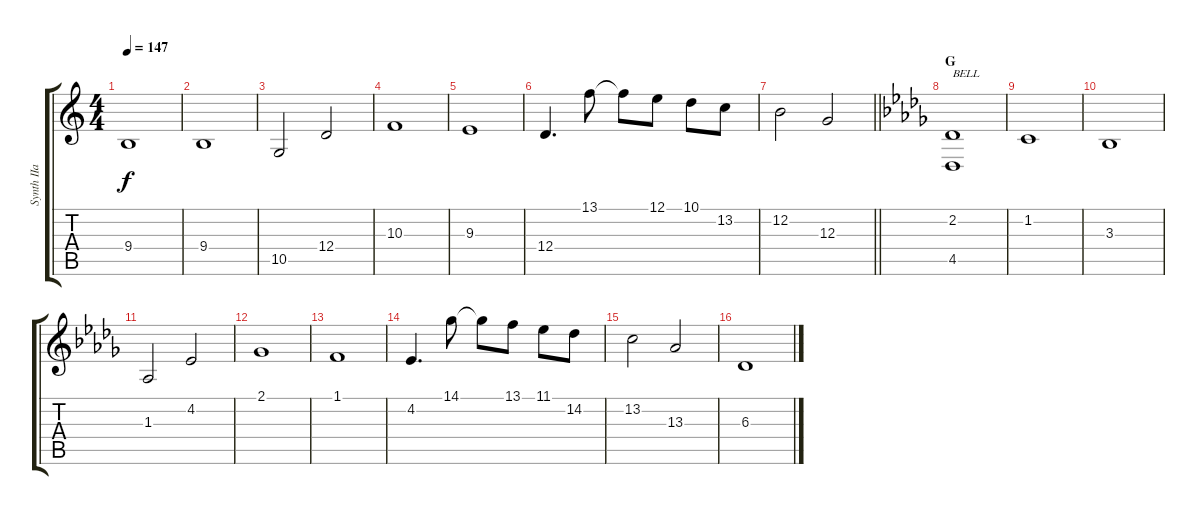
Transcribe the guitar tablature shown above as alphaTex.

\track ("Synth IIa (Kotobuki Tsumugi)" "Synth IIa ") {instrument tubularbells}
\staff {score tabs}
\tuning (E4 B3 G3 D3 A2 E2) {hide}
\ts (4 4)
\tempo 147
\clef g2
\ks c
9.4.1{dy f} |
9.4.1 |
10.5.2 12.4.2 |
10.3.1 |
9.3.1 |
12.4.4{d} 13.1.8 13.1{t}.8 12.1.8 10.1.8 13.2.8 |
\barLineRight lightlight
12.2.2 12.3.2 |
\section ("" "G")
\ks db
(2.2 4.5).1{txt "BELL"} |
1.2.1 |
3.3.1 |
1.3.2 4.2.2 |
2.1.1 |
1.1.1 |
4.2.4{d} 14.1.8 14.1{t}.8 13.1.8 11.1.8 14.2.8 |
13.2.2 13.3.2 |
6.3.1
